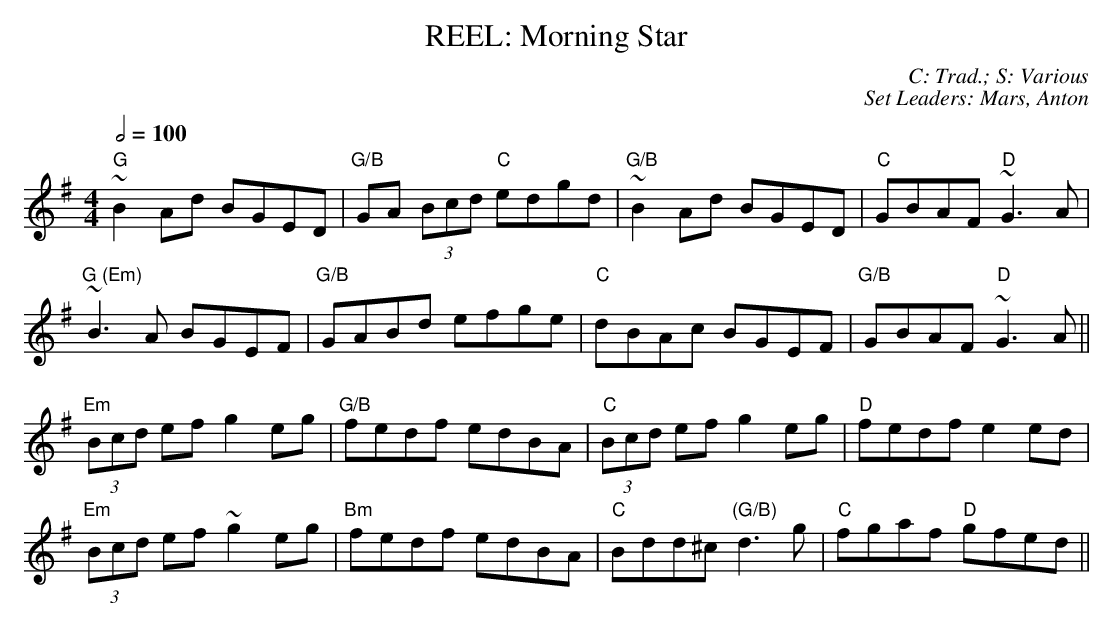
X:1
T: REEL: Morning Star
C: C: Trad.; S: Various
C: Set Leaders: Mars, Anton
M: 4/4
L: 1/8
Q: 1/2=100
K: Gmaj
"G"~B2 Ad BGED|"G/B"GA (3Bcd "C"edgd|"G/B"~B2Ad BGED|"C"GBAF "D"~G3A|
"G (Em)"~B3A BGEF|"G/B"GABd efge|"C"dBAc BGEF|"G/B"GBAF "D"~G3A||
"Em"(3Bcd ef g2 eg|"G/B"fedf edBA|"C"(3Bcd ef g2eg|"D"fedf e2ed|
"Em"(3Bcd ef ~g2 eg|"Bm"fedf edBA|"C"Bdd^c "(G/B)"d3g|"C"fgaf "D"gfed||
